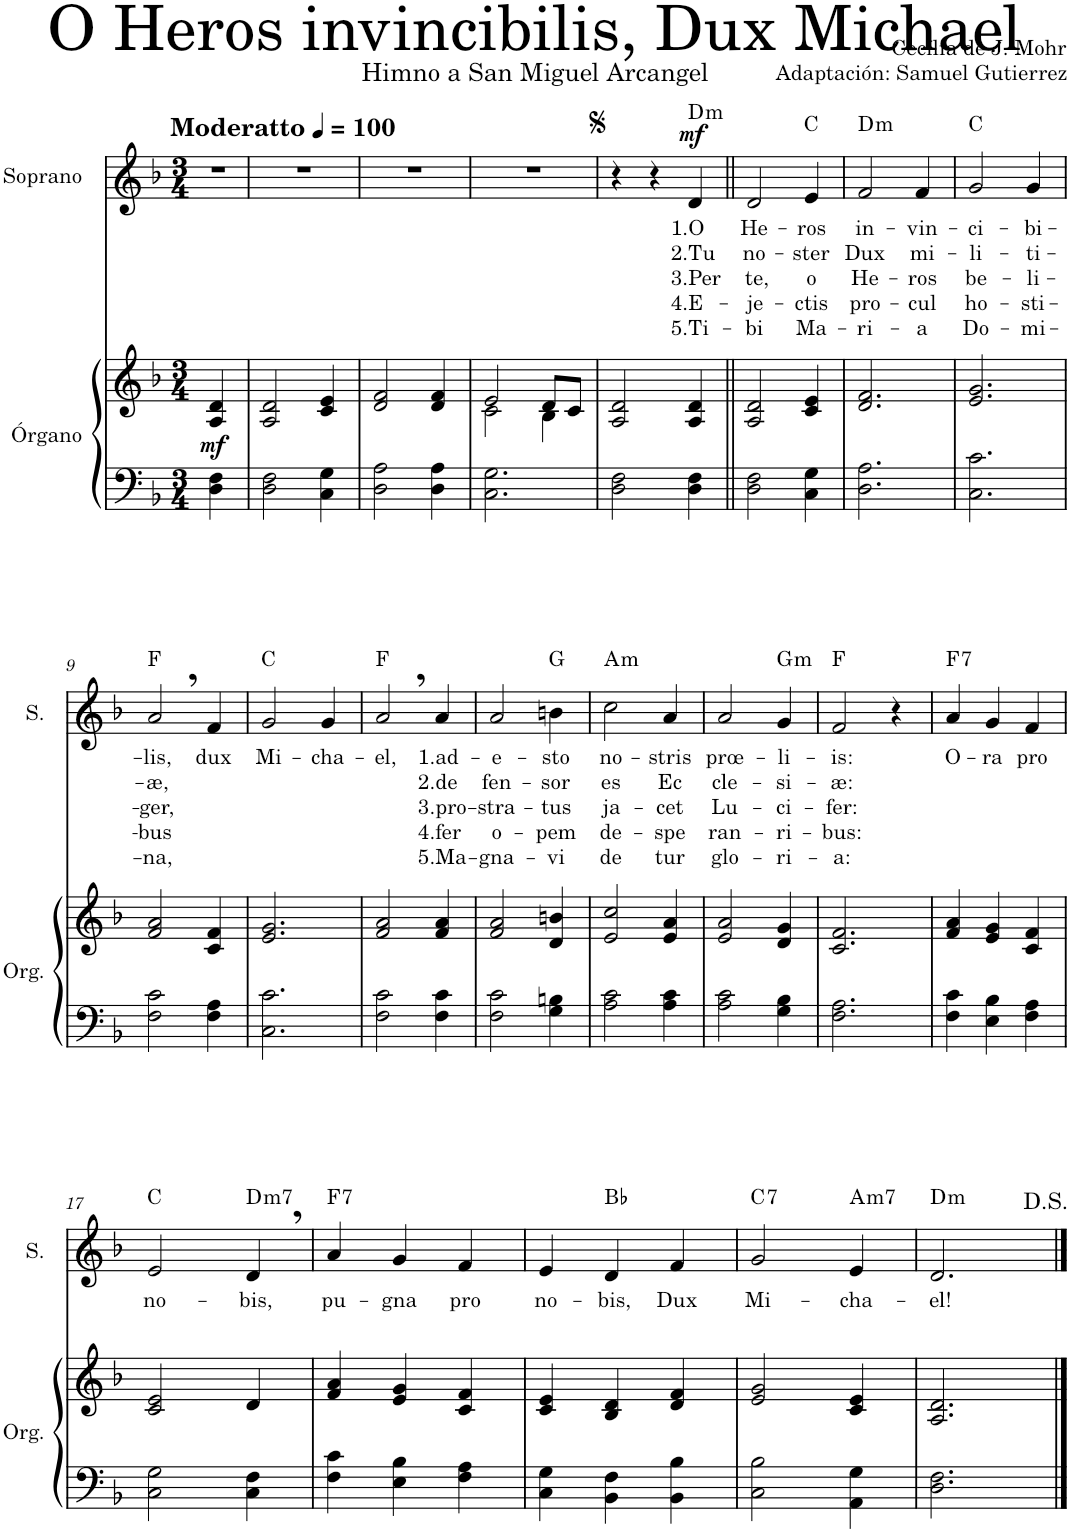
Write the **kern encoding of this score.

**kern	**kern	**text	**text	**text	**text	**text	**dynam	**harte	**kern	**text	**text	**text	**text	**text	**dynam	**harte
*part2	*part2	*part2	*part2	*part2	*part2	*part2	*part2	*part2	*part1	*part1	*part1	*part1	*part1	*part1	*part1	*part1
*staff3	*staff2	*staff2	*staff2	*staff2	*staff2	*staff2	*staff2/3	*	*staff1	*staff1	*staff1	*staff1	*staff1	*staff1	*staff1	*
*I"Órgano	*	*	*	*	*	*	*	*	*I"Soprano	*	*	*	*	*	*	*
*	*	*	*	*	*	*	*	*	*I'S.	*	*	*	*	*	*	*
*clefF4	*clefG2	*	*	*	*	*	*	*	*clefG2	*	*	*	*	*	*	*
*k[b-]	*k[b-]	*	*	*	*	*	*	*	*k[b-]	*	*	*	*	*	*	*
*M3/4	*M3/4	*	*	*	*	*	*	*	*M3/4	*	*	*	*	*	*	*
*MM100	*MM100	*	*	*	*	*	*	*	*MM100	*	*	*	*	*	*	*
=1	=1	=1	=1	=1	=1	=1	=1	=1	=1	=1	=1	=1	=1	=1	=1	=1
!	!	!	!	!	!	!	!	!	!LO:TX:a:B:t=Moderatto	!	!	!	!	!	!	!
!	!	!	!	!	!	!	!LO:DY:b	!LO:H:kt=m	!	!	!	!	!	!	!	!
4D\ 4F\	4A/ 4d/	.	.	.	.	.	mf	D:min	2.r	.	.	.	.	.	.	.
2ryy	2ryy	.	.	.	.	.	.	.	.	.	.	.	.	.	.	.
=2	=2	=2	=2	=2	=2	=2	=2	=2	=2	=2	=2	=2	=2	=2	=2	=2
2D\ 2F\	2A/ 2d/	.	.	.	.	.	.	.	2.r	.	.	.	.	.	.	.
4C\ 4G\	4c/ 4e/	.	.	.	.	.	.	C:maj	.	.	.	.	.	.	.	.
=3	=3	=3	=3	=3	=3	=3	=3	=3	=3	=3	=3	=3	=3	=3	=3	=3
!	!	!	!	!	!	!	!	!LO:H:kt=m	!	!	!	!	!	!	!	!
2D\ 2A\	2d/ 2f/	.	.	.	.	.	.	D:min	2.r	.	.	.	.	.	.	.
4D\ 4A\	4d/ 4f/	.	.	.	.	.	.	.	.	.	.	.	.	.	.	.
=4	=4	=4	=4	=4	=4	=4	=4	=4	=4	=4	=4	=4	=4	=4	=4	=4
*	*^	*	*	*	*	*	*	*	*	*	*	*	*	*	*	*
2.C\ 2.G\	2e/	2c\	.	.	.	.	.	.	C:maj	2.r	.	.	.	.	.	.	.
.	8d/L	4B-\	.	.	.	.	.	.	.	.	.	.	.	.	.	.	.
.	8c/J	.	.	.	.	.	.	.	.	.	.	.	.	.	.	.	.
*	*v	*v	*	*	*	*	*	*	*	*	*	*	*	*	*	*	*
=5	=5	=5	=5	=5	=5	=5	=5	=5	=5	=5	=5	=5	=5	=5	=5	=5
!	!	!	!	!	!	!	!	!LO:H:kt=m	!	!	!	!	!	!	!	!
2D\ 2F\	2A/ 2d/	.	.	.	.	.	.	D:min	4r	.	.	.	.	.	.	.
.	.	.	.	.	.	.	.	.	4r	.	.	.	.	.	.	.
!	!	!LO:LY:b	!LO:LY:b	!LO:LY:b	!LO:LY:b	!LO:LY:b	!	!	!	!LO:LY:b	!LO:LY:b	!LO:LY:b	!LO:LY:b	!LO:LY:b	!LO:DY:a	!LO:H:kt=m
4D\ 4F\	4A/ 4d/	1.O	2.Tu	3.Per	4.E-	5.Ti-	.	.	4d/	1.O	2.Tu	3.Per	4.E-	5.Ti-	mf	D:min
=6||	=6||	=6||	=6||	=6||	=6||	=6||	=6||	=6||	=6||	=6||	=6||	=6||	=6||	=6||	=6||	=6||
!	!	!LO:LY:b	!LO:LY:b	!LO:LY:b	!LO:LY:b	!LO:LY:b	!	!	!	!LO:LY:b	!LO:LY:b	!LO:LY:b	!LO:LY:b	!LO:LY:b	!	!
2D\ 2F\	2A/ 2d/	He-	no-	te,	-je-	-bi	.	.	2d/	He-	no-	te,	-je-	-bi	.	.
!	!	!LO:LY:b	!LO:LY:b	!LO:LY:b	!LO:LY:b	!LO:LY:b	!	!	!	!LO:LY:b	!LO:LY:b	!LO:LY:b	!LO:LY:b	!LO:LY:b	!	!
4C\ 4G\	4c/ 4e/	-ros	-ster	o	-ctis	Ma-	.	C:maj	4e/	-ros	-ster	o	-ctis	Ma-	.	C:maj
=7	=7	=7	=7	=7	=7	=7	=7	=7	=7	=7	=7	=7	=7	=7	=7	=7
!	!	!LO:LY:b	!LO:LY:b	!LO:LY:b	!LO:LY:b	!LO:LY:b	!	!LO:H:kt=m	!	!LO:LY:b	!LO:LY:b	!LO:LY:b	!LO:LY:b	!LO:LY:b	!	!LO:H:kt=m
2.D\ 2.A\	2.d/ 2.f/	invin-	Dux mi	Heros	procul	-ria	.	D:min	2f/	in-	Dux	He-	pro-	-ri-	.	D:min
!	!	!	!	!	!	!	!	!	!	!LO:LY:b	!LO:LY:b	!LO:LY:b	!LO:LY:b	!LO:LY:b	!	!
.	.	.	.	.	.	.	.	.	4f/	-vin-	mi-	-ros	-cul	-a	.	.
=8	=8	=8	=8	=8	=8	=8	=8	=8	=8	=8	=8	=8	=8	=8	=8	=8
!	!	!LO:LY:b	!LO:LY:b	!LO:LY:b	!LO:LY:b	!LO:LY:b	!	!	!	!LO:LY:b	!LO:LY:b	!LO:LY:b	!LO:LY:b	!LO:LY:b	!	!
2.C\ 2.c\	2.e/ 2.g/	-cibi	liti	beli	hosti	Domi	.	C:maj	2g/	-ci-	-li-	be-	ho-	Do-	.	C:maj
!	!	!	!	!	!	!	!	!	!	!LO:LY:b	!LO:LY:b	!LO:LY:b	!LO:LY:b	!LO:LY:b	!	!
.	.	.	.	.	.	.	.	.	4g/	-bi-	-ti-	-li-	-sti-	-mi-	.	.
!!LO:LB:g=z
=9	=9	=9	=9	=9	=9	=9	=9	=9	=9	=9	=9	=9	=9	=9	=9	=9
!	!	!LO:LY:b	!LO:LY:b	!LO:LY:b	!LO:LY:b	!LO:LY:b	!	!	!	!LO:LY:b	!LO:LY:b	!LO:LY:b	!LO:LY:b	!LO:LY:b	!	!
2F\ 2c\	2f/ 2a/	-lis,	-æ,	-ger,	-bus	-na,	.	F:maj	2a,/	-lis,	-æ,	-ger,	-bus	-na,	.	F:maj
!	!	!LO:LY:b	!	!	!	!	!	!	!	!LO:LY:b	!	!	!	!	!	!
4F\ 4A\	4c/ 4f/	dux	.	.	.	.	.	.	4f/	dux	.	.	.	.	.	.
=10	=10	=10	=10	=10	=10	=10	=10	=10	=10	=10	=10	=10	=10	=10	=10	=10
!	!	!LO:LY:b	!	!	!	!	!	!	!	!LO:LY:b	!	!	!	!	!	!
2.C\ 2.c\	2.e/ 2.g/	Micha	.	.	.	.	.	C:maj	2g/	Mi-	.	.	.	.	.	C:maj
!	!	!	!	!	!	!	!	!	!	!LO:LY:b	!	!	!	!	!	!
.	.	.	.	.	.	.	.	.	4g/	-cha-	.	.	.	.	.	.
=11	=11	=11	=11	=11	=11	=11	=11	=11	=11	=11	=11	=11	=11	=11	=11	=11
!	!	!LO:LY:b	!	!	!	!	!	!	!	!LO:LY:b	!	!	!	!	!	!
2F\ 2c\	2f/ 2a/	el,	.	.	.	.	.	F:maj	2a,/	-el,	.	.	.	.	.	F:maj
!	!	!LO:LY:b	!LO:LY:b	!LO:LY:b	!LO:LY:b	!LO:LY:b	!	!	!	!LO:LY:b	!LO:LY:b	!LO:LY:b	!LO:LY:b	!LO:LY:b	!	!
4F\ 4c\	4f/ 4a/	1.ad	2.de	3.pro	4.fer	5.Ma	.	.	4a/	1.ad-	2.de	3.pro-	4.fer	5.Ma-	.	.
=12	=12	=12	=12	=12	=12	=12	=12	=12	=12	=12	=12	=12	=12	=12	=12	=12
!	!	!LO:LY:b	!LO:LY:b	!LO:LY:b	!LO:LY:b	!LO:LY:b	!	!	!	!LO:LY:b	!LO:LY:b	!LO:LY:b	!LO:LY:b	!LO:LY:b	!	!
2F\ 2c\	2f/ 2a/	-e-	fen-	-stra-	o-	-gna-	.	.	2a/	-e-	fen-	-stra-	o-	-gna-	.	.
!	!	!LO:LY:b	!LO:LY:b	!LO:LY:b	!LO:LY:b	!LO:LY:b	!	!	!	!LO:LY:b	!LO:LY:b	!LO:LY:b	!LO:LY:b	!LO:LY:b	!	!
4G\ 4Bn\	4d/ 4bn/	-sto	-sor	-tus	-pem	-vi	.	G:maj	4bn\	-sto	-sor	-tus	-pem	-vi	.	G:maj
=13	=13	=13	=13	=13	=13	=13	=13	=13	=13	=13	=13	=13	=13	=13	=13	=13
!	!	!LO:LY:b	!LO:LY:b	!LO:LY:b	!LO:LY:b	!LO:LY:b	!	!LO:H:kt=m	!	!LO:LY:b	!LO:LY:b	!LO:LY:b	!LO:LY:b	!LO:LY:b	!	!LO:H:kt=m
2A\ 2c\	2e/ 2cc/	no-	es	ja-	de-	de	.	A:min	2cc\	no-	es	ja-	de-	de	.	A:min
!	!	!LO:LY:b	!LO:LY:b	!LO:LY:b	!LO:LY:b	!LO:LY:b	!	!	!	!LO:LY:b	!LO:LY:b	!LO:LY:b	!LO:LY:b	!LO:LY:b	!	!
4A\ 4c\	4e/ 4a/	-stris	Ec	-cet	-spe	tur	.	.	4a/	-stris	Ec	-cet	-spe	tur	.	.
=14	=14	=14	=14	=14	=14	=14	=14	=14	=14	=14	=14	=14	=14	=14	=14	=14
!	!	!LO:LY:b	!LO:LY:b	!LO:LY:b	!LO:LY:b	!LO:LY:b	!	!	!	!LO:LY:b	!LO:LY:b	!LO:LY:b	!LO:LY:b	!LO:LY:b	!	!
2A\ 2c\	2e/ 2a/	prœ-	-cle-	Lu-	-ran-	glo-	.	.	2a/	prœ-	-cle-	Lu-	-ran-	glo-	.	.
!	!	!LO:LY:b	!LO:LY:b	!LO:LY:b	!LO:LY:b	!LO:LY:b	!	!LO:H:kt=m	!	!LO:LY:b	!LO:LY:b	!LO:LY:b	!LO:LY:b	!LO:LY:b	!	!LO:H:kt=m
4G\ 4B-\	4d/ 4g/	-li-	-si-	-ci-	-ri-	-ri-	.	G:min	4g/	-li-	-si-	-ci-	-ri-	-ri-	.	G:min
=15	=15	=15	=15	=15	=15	=15	=15	=15	=15	=15	=15	=15	=15	=15	=15	=15
!	!	!LO:LY:b	!LO:LY:b	!LO:LY:b	!LO:LY:b	!LO:LY:b	!	!	!	!LO:LY:b	!LO:LY:b	!LO:LY:b	!LO:LY:b	!LO:LY:b	!	!
2.F\ 2.A\	2.c/ 2.f/	-is:	-æ:	-fer:	-bus:	-a:	.	F:maj	2f/	-is:	-æ:	-fer:	-bus:	-a:	.	F:maj
.	.	.	.	.	.	.	.	.	4r	.	.	.	.	.	.	.
=16	=16	=16	=16	=16	=16	=16	=16	=16	=16	=16	=16	=16	=16	=16	=16	=16
!	!	!LO:LY:b	!	!	!	!	!	!LO:H:kt=7	!	!LO:LY:b	!	!	!	!	!	!LO:H:kt=7
4F\ 4c\	4f/ 4a/	O-	.	.	.	.	.	F:7	4a/	O-	.	.	.	.	.	F:7
!	!	!LO:LY:b	!	!	!	!	!	!	!	!LO:LY:b	!	!	!	!	!	!
4E\ 4B-\	4e/ 4g/	-ra	.	.	.	.	.	.	4g/	-ra	.	.	.	.	.	.
!	!	!LO:LY:b	!	!	!	!	!	!	!	!LO:LY:b	!	!	!	!	!	!
4F\ 4A\	4c/ 4f/	pro	.	.	.	.	.	.	4f/	pro	.	.	.	.	.	.
!!LO:LB:g=z
=17	=17	=17	=17	=17	=17	=17	=17	=17	=17	=17	=17	=17	=17	=17	=17	=17
!	!	!LO:LY:b	!	!	!	!	!	!	!	!LO:LY:b	!	!	!	!	!	!
2C\ 2G\	2c/ 2e/	no-	.	.	.	.	.	C:maj	2e/	no-	.	.	.	.	.	C:maj
!	!	!LO:LY:b	!	!	!	!	!	!LO:H:kt=m7	!	!LO:LY:b	!	!	!	!	!	!LO:H:kt=m7
4C\ 4F\	4d/	-bis,	.	.	.	.	.	D:min7	4d,/	-bis,	.	.	.	.	.	D:min7
=18	=18	=18	=18	=18	=18	=18	=18	=18	=18	=18	=18	=18	=18	=18	=18	=18
!	!	!LO:LY:b	!	!	!	!	!	!LO:H:kt=7	!	!LO:LY:b	!	!	!	!	!	!LO:H:kt=7
4F\ 4c\	4f/ 4a/	pu-	.	.	.	.	.	F:7	4a/	pu-	.	.	.	.	.	F:7
!	!	!LO:LY:b	!	!	!	!	!	!	!	!LO:LY:b	!	!	!	!	!	!
4E\ 4B-\	4e/ 4g/	-gna	.	.	.	.	.	.	4g/	-gna	.	.	.	.	.	.
!	!	!LO:LY:b	!	!	!	!	!	!	!	!LO:LY:b	!	!	!	!	!	!
4F\ 4A\	4c/ 4f/	pro	.	.	.	.	.	.	4f/	pro	.	.	.	.	.	.
=19	=19	=19	=19	=19	=19	=19	=19	=19	=19	=19	=19	=19	=19	=19	=19	=19
!	!	!LO:LY:b	!	!	!	!	!	!	!	!LO:LY:b	!	!	!	!	!	!
4C\ 4G\	4c/ 4e/	no-	.	.	.	.	.	.	4e/	no-	.	.	.	.	.	.
!	!	!LO:LY:b	!	!	!	!	!	!	!	!LO:LY:b	!	!	!	!	!	!
4BB-\ 4F\	4B-/ 4d/	-bis,	.	.	.	.	.	Bb:maj	4d/	-bis,	.	.	.	.	.	Bb:maj
!	!	!LO:LY:b	!	!	!	!	!	!	!	!LO:LY:b	!	!	!	!	!	!
4BB-\ 4B-\	4d/ 4f/	Dux	.	.	.	.	.	.	4f/	Dux	.	.	.	.	.	.
=20	=20	=20	=20	=20	=20	=20	=20	=20	=20	=20	=20	=20	=20	=20	=20	=20
!	!	!LO:LY:b	!	!	!	!	!	!LO:H:kt=7	!	!LO:LY:b	!	!	!	!	!	!LO:H:kt=7
2C\ 2B-\	2e/ 2g/	Mi-	.	.	.	.	.	C:7	2g/	Mi-	.	.	.	.	.	C:7
!	!	!LO:LY:b	!	!	!	!	!	!LO:H:kt=m7	!	!LO:LY:b	!	!	!	!	!	!LO:H:kt=m7
4AA\ 4G\	4c/ 4e/	-cha-	.	.	.	.	.	A:min7	4e/	-cha-	.	.	.	.	.	A:min7
=21	=21	=21	=21	=21	=21	=21	=21	=21	=21	=21	=21	=21	=21	=21	=21	=21
!	!	!LO:LY:b	!	!	!	!	!	!LO:H:kt=m	!	!LO:LY:b	!	!	!	!	!	!LO:H:kt=m
2.D\ 2.F\	2.A/ 2.d/	-el!	.	.	.	.	.	D:min	2.d/	-el!	.	.	.	.	.	D:min
==	==	==	==	==	==	==	==	==	==	==	==	==	==	==	==	==
*-	*-	*-	*-	*-	*-	*-	*-	*-	*-	*-	*-	*-	*-	*-	*-	*-
